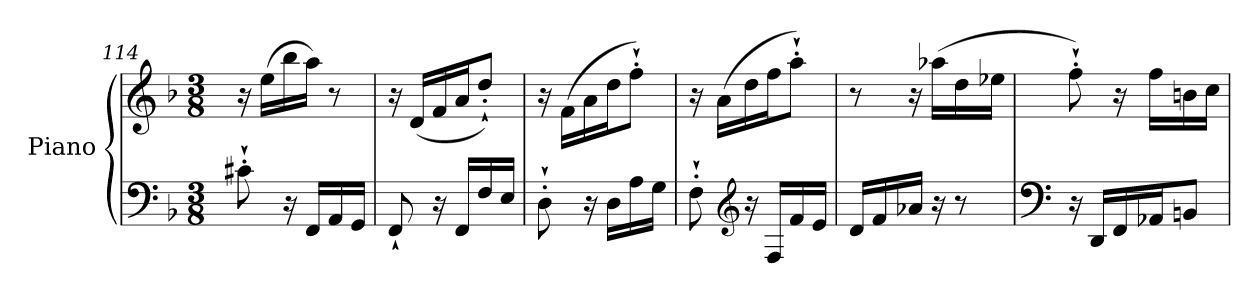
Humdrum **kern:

**kern	**kern
*part1	*part1
*staff2	*staff1
*I"Piano	*
*I'Pno	*
!!LO:LB:g=z
*clefF4	*clefG2
*k[b-]	*k[b-]
*M3/8	*M3/8
=114	=114
8c#X'`\	16r
.	(>16ee\LL
16r	16bb-\
16FF/LL	16aa\JJ)
16AA/	8r
16GG/JJ	.
=115	=115
8FF`/	16r
.	(<16d/LL
16r	16f/
16FF/LL	16a/J
16F/	8dd'`/J)
16E/JJ	.
=116	=116
8D'`\	16r
.	(>16f\LL
16r	16a\
16D\LL	16dd\J
16A\	8ff'`\J)
16G\JJ	.
=117	=117
8F'`\	16r
.	(>16a\LL
*clefG2	*
16r	16dd\
16F/LL	16ff\J
16f/	8aa'`\J)
16e/JJ	.
=118	=118
16d/LL	8r
16f/	.
16a-X/JJ	16r
16r	(>16aa-X\LL
8r	16dd\
.	16ee-X\JJ
=119	=119
*clefF4	*
16r	8ff'`\)
16DD/LL	.
16FF/	16r
16AA-X/J	16ff\LL
8BBn/J	16bn\
.	16cc\JJ
=	=
*-	*-
